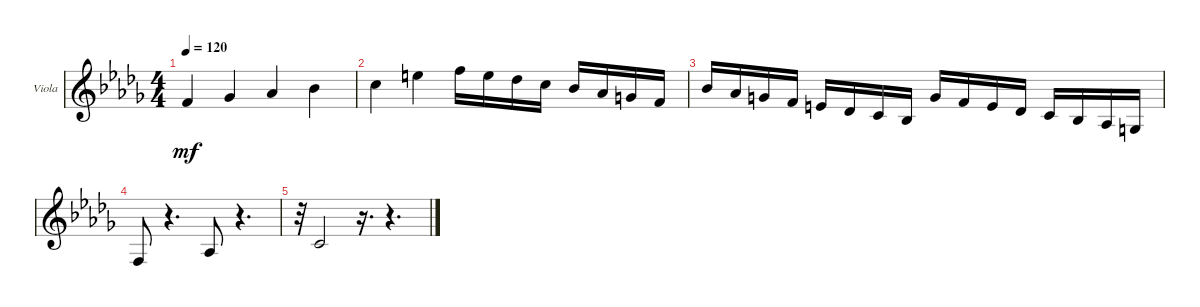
\bracketExtendMode groupsimilarinstruments
\firstSystemTrackNameOrientation horizontal
\otherSystemsTrackNameOrientation horizontal
\track ("Alto" "Viola") {instrument viola}
\staff {score}
\tuning (E4 B3 G3 D3 A2 E2)
\displaytranspose 12
\ts (4 4)
\tempo 120
\clef g2
\ks bbminor
8.5.4{dy mf} 9.5.4 11.5.4 13.5.4 |
15.5.4 19.5.4 20.5.16 19.5.16 16.5.16 15.5.16 13.5.16 11.5.16 10.5.16 8.5.16 |
13.5.16 11.5.16 10.5.16 8.5.16 7.5.16 4.5.16 3.5.16 1.5.16 10.5.16 8.5.16 7.5.16 4.5.16 3.5.16 1.5.16 4.6.16 3.6.16 |
1.6.8 r.4{d} 4.6.8 r.4{d} |
r.32 8.6.2 r.16{d} r.4{d}
